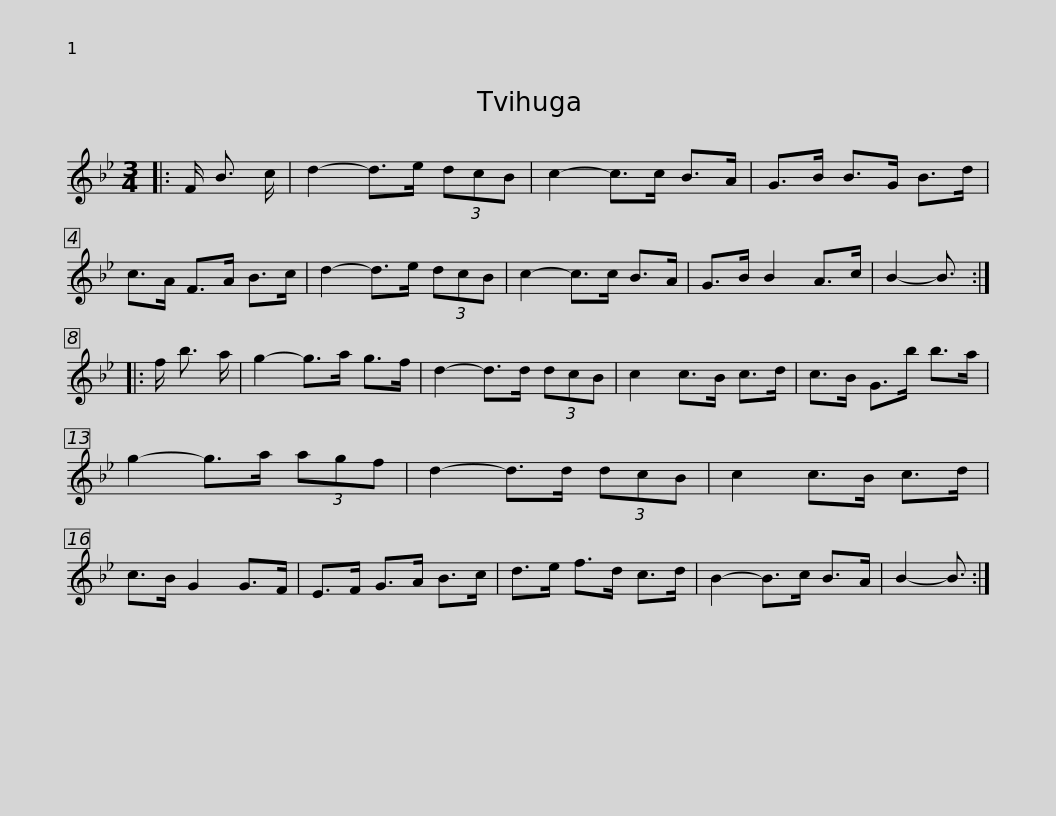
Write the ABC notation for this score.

X:1
L:1/8
M:3/4
I:linebreak $
K:Bb
V:1 treble
V:1
|: F/ B3/2 c/ | d2- d>e (3dcB | c2- c>c B>A | G>B B>G B>d | c>A F>A B>c | %5
 d2- d>e (3dcB | c2- c>c B>A |$ G>B B2 A>c | B2- B3/2 :: f/ b3/2 a/ | %10
 g2- g>a g>f | d2- d>d (3dcB | c2 c>B c>d | c>B G>b b>a |$ g2- g>a (3agf | %15
 d2- d>d (3dcB | c2 c>B c>d | c>B G2 G>F | E>F G>A B>c | d>e f>d c>d | %20
 B2- B>c B>A |$ B2- B3/2 :| %22
